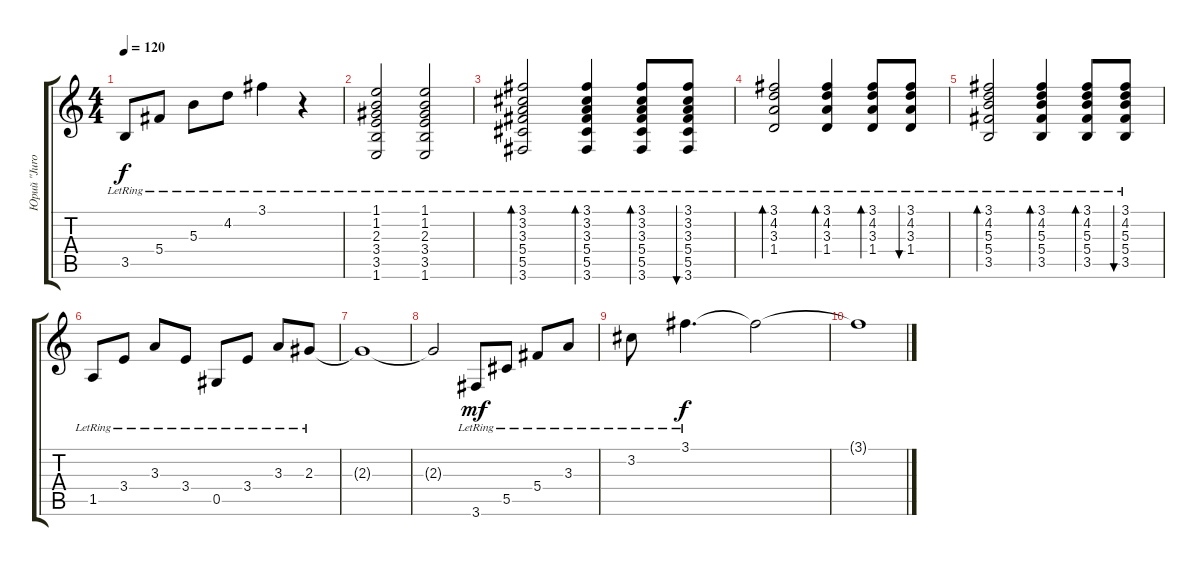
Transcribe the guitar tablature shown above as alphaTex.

\track ("Юрий \"Juron\" Мелисов       (Гитара)" "Юрий \"Juro") {instrument acousticguitarsteel}
\staff {score tabs}
\tuning (Eb4 Bb3 Gb3 Db3 Ab2 Eb2) {hide}
\ts (4 4)
\tempo 120
\clef g2
\ks c
3.5{lr}.8{dy f} 5.4{lr}.8 5.3{lr}.8 4.2{lr}.8 3.1{lr}.4 r.4 |
(1.1{lr} 1.2{lr} 2.3{lr} 3.4{lr} 3.5{lr} 1.6{lr}).2{volume 9} (1.1{lr} 1.2{lr} 2.3{lr} 3.4{lr} 3.5{lr} 1.6{lr}).2 |
(3.1{lr} 3.2{lr} 3.3{lr} 5.4{lr} 5.5{lr} 3.6{lr}).2{bd 30} (3.1{lr} 3.2{lr} 3.3{lr} 5.4{lr} 5.5{lr} 3.6{lr}).4{bd 30} (3.1{lr} 3.2{lr} 3.3{lr} 5.4{lr} 5.5{lr} 3.6{lr}).8{bd 30} (3.1{lr} 3.2{lr} 3.3{lr} 5.4{lr} 5.5{lr} 3.6{lr}).8{bu 30} |
(3.1{lr} 4.2{lr} 3.3{lr} 1.4{lr}).2{bd 30} (3.1{lr} 4.2{lr} 3.3{lr} 1.4{lr}).4{bd 30} (3.1{lr} 4.2{lr} 3.3{lr} 1.4{lr}).8{bd 30} (3.1{lr} 4.2{lr} 3.3{lr} 1.4{lr}).8{bu 30} |
(3.1{lr} 4.2{lr} 5.3{lr} 5.4{lr} 3.5{lr}).2{bd 30} (3.1{lr} 4.2{lr} 5.3{lr} 5.4{lr} 3.5{lr}).4{bd 30} (3.1{lr} 4.2{lr} 5.3{lr} 5.4{lr} 3.5{lr}).8{bd 30} (3.1{lr} 4.2{lr} 5.3{lr} 5.4{lr} 3.5{lr}).8{bu 30} |
1.5{lr}.8 3.4{lr}.8 3.3{lr}.8 3.4{lr}.8 0.5{lr}.8 3.4{lr}.8 3.3{lr}.8 2.3{lr}.8 |
2.3{t}.1 |
2.3{t}.2 3.6{lr}.8{dy mf} 5.5{lr}.8 5.4{lr}.8 3.3{lr}.8 |
3.2{lr}.8 3.1{lr}.4{d dy f} 3.1{t}.2 |
3.1{t}.1
